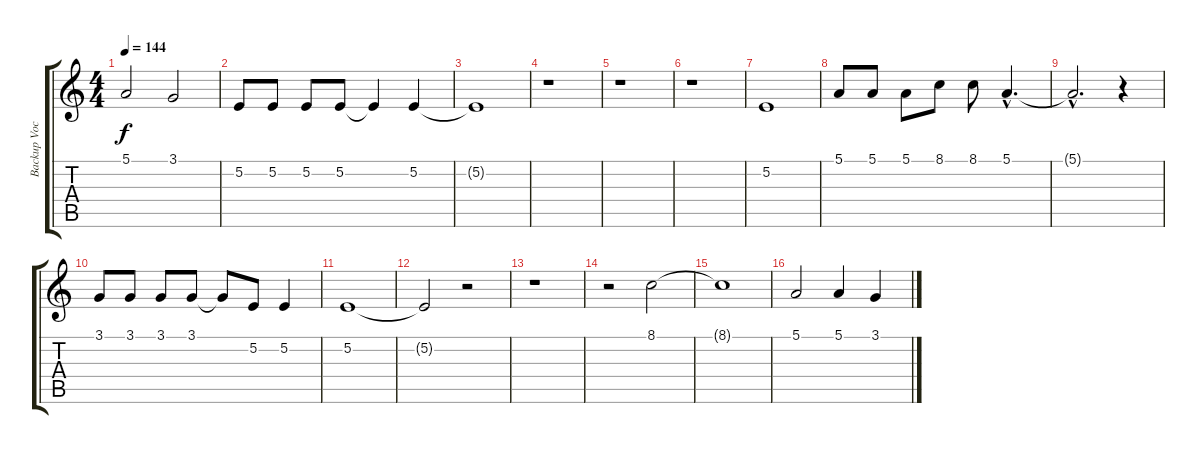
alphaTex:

\track ("Backup Vocals" "Backup Voc") {instrument flute}
\staff {score tabs}
\tuning (E4 B3 G3 D3 A2 E2) {hide}
\ts (4 4)
\tempo 144
\clef g2
\ks c
5.1{t}.2{dy f} 3.1.2 |
5.2.8 5.2.8 5.2.8 5.2.8 5.2{t}.4 5.2.4 |
5.2{t}.1 |
r.1 |
r.1 |
r.1 |
5.2.1 |
5.1.8 5.1.8 5.1.8 8.1.8 8.1.8 5.1{hac}.4{d} |
5.1{hac t}.2{d} r.4 |
3.1.8 3.1.8 3.1.8 3.1.8 3.1{t}.8 5.2.8 5.2.4 |
5.2.1 |
5.2{t}.2 r.2 |
r.1 |
r.2 8.1.2 |
8.1{t}.1 |
5.1.2 5.1.4 3.1.4
